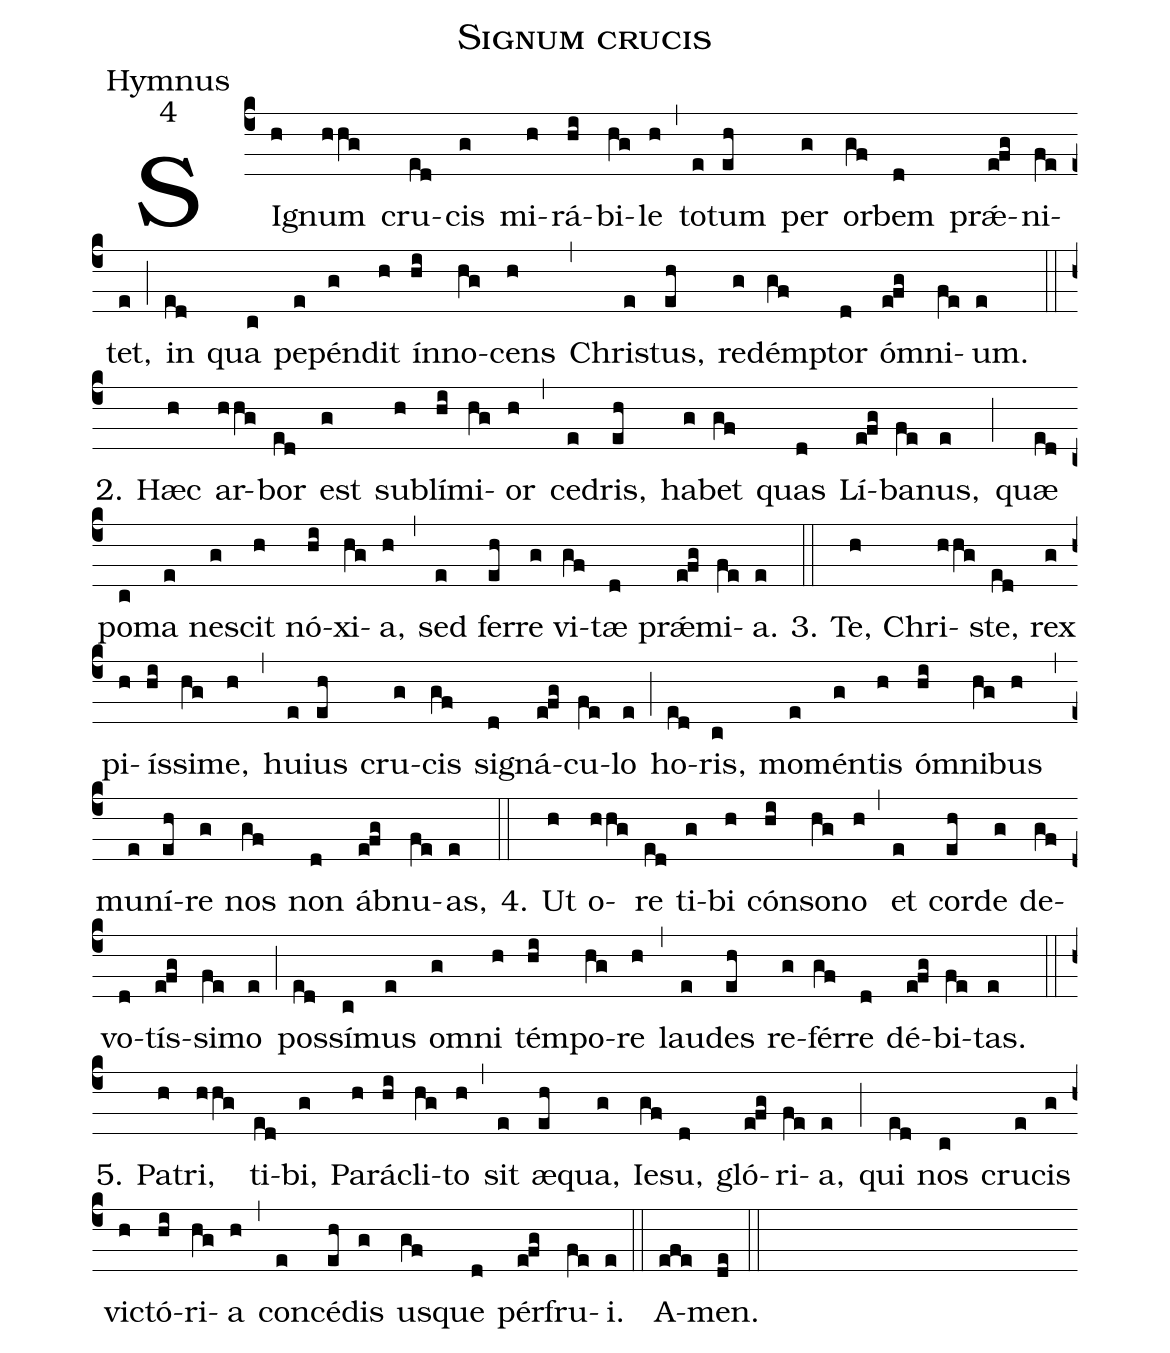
name:Signum crucis;
office-part:Hymnus;
mode:4;
%%
(c4)SI(h)gnum(hhg) cru(ed)cis(g) mi(h)rá(hi)bi(hg)le(h) (,)
to(e)tum(eh) per(g) or(gf)bem(d) prǽ(e!fg)ni(fe)tet,(e) (;)
in(ed) qua(c) pe(e)pén(g)dit(h) ín(hi)no(hg)cens(h) (,)
Chri(e)stus,(eh) red(g)ém(gf)ptor(d) óm(e!fg)ni(fe)um.(e) (::)


2. Hæc(h) ar(hhg)bor(ed) est(g) sub(h)lí(hi)mi(hg)or(h) (,)
ce(e)dris,(eh) ha(g)bet(gf) quas(d) Lí(e!fg)ba(fe)nus,(e) (;)
quæ(ed) po(c)ma(e) ne(g)scit(h) nó(hi)xi(hg)a,(h) (,)
sed(e) fer(eh)re(g) vi(gf)tæ(d) prǽ(e!fg)mi(fe)a.(e) (::)

3. Te,(h) Chri(hhg)ste,(ed) rex(g) pi(h)ís(hi)si(hg)me,(h) (,)
hu(e)ius(eh) cru(g)cis(gf) si(d)gná(e!fg)cu(fe)lo(e) (;)
ho(ed)ris,(c) mo(e)mén(g)tis(h) óm(hi)ni(hg)bus(h) (,)
mu(e)ní(eh)re(g) nos(gf) non(d) áb(e!fg)nu(fe)as,(e) (::)

4. Ut(h) o(hhg)re(ed) ti(g)bi(h) cón(hi)so(hg)no(h) (,)
et(e) cor(eh)de(g) de(gf)vo(d)tís(e!fg)si(fe)mo(e) (;)
pos(ed)sí(c)mus(e) om(g)ni(h) tém(hi)po(hg)re(h) (,)
lau(e)des(eh) re(g)fér(gf)re(d) dé(e!fg)bi(fe)tas.(e) (::)

5. Pa(h)tri,(hhg) ti(ed)bi,(g) Pa(h)rá(hi)cli(hg)to(h) (,)
sit(e) æ(eh)qua,(g) Ie(gf)su,(d) gló(e!fg)ri(fe)a,(e) (;)
qui(ed) nos(c) cru(e)cis(g) vi(h)ctó(hi)ri(hg)a(h) (,)
con(e)cé(eh)dis(g) us(gf)que(d) pér(e!fg)fru(fe)i.(e) (::)
A(efe)men.(de) (::)
